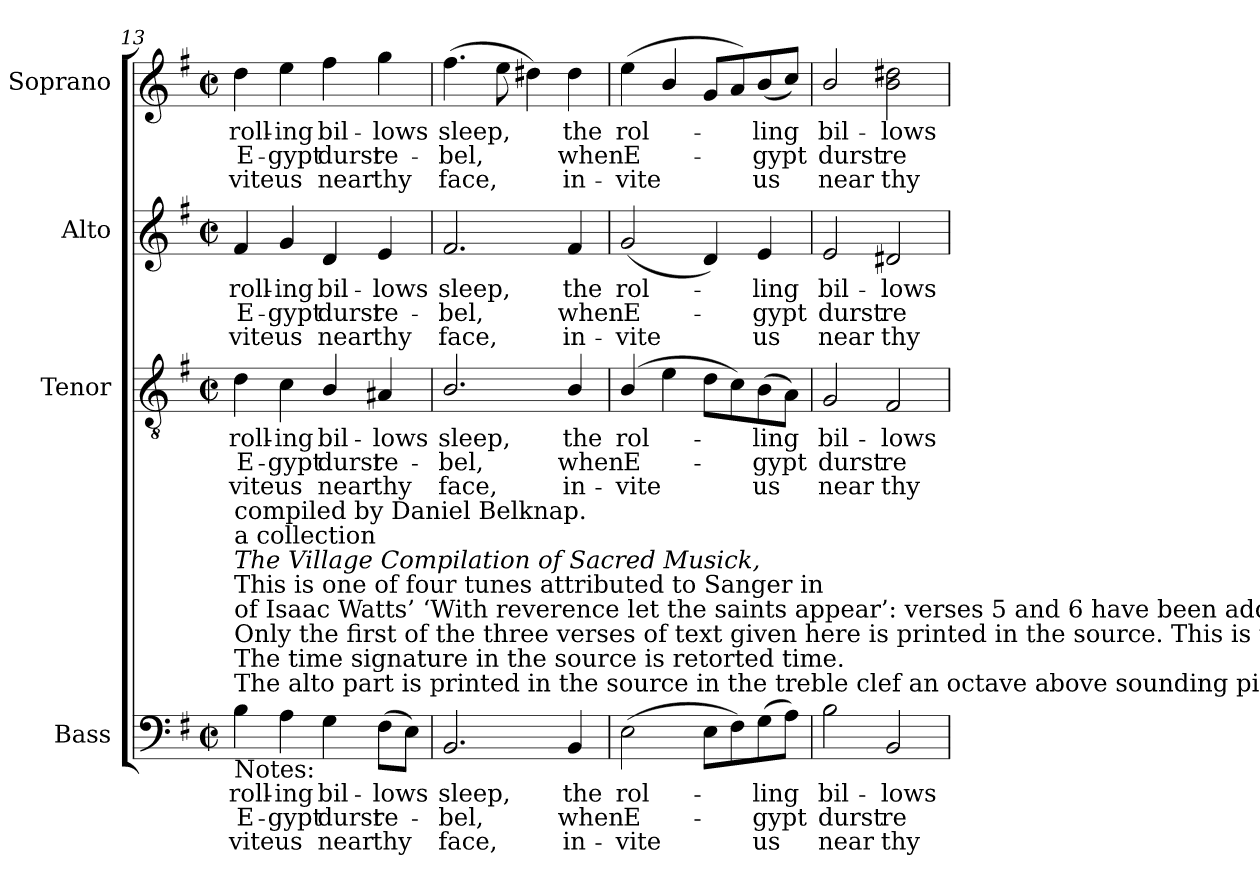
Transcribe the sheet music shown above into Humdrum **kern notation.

**kern	**text	**text	**text	**kern	**text	**text	**text	**kern	**text	**text	**text	**kern	**text	**text	**text
*part4	*part4	*part4	*part4	*part3	*part3	*part3	*part3	*part2	*part2	*part2	*part2	*part1	*part1	*part1	*part1
*staff4	*staff4	*staff4	*staff4	*staff3	*staff3	*staff3	*staff3	*staff2	*staff2	*staff2	*staff2	*staff1	*staff1	*staff1	*staff1
*I"Bass	*	*	*	*I"Tenor	*	*	*	*I"Alto	*	*	*	*I"Soprano	*	*	*
*I'B.	*	*	*	*I'T.	*	*	*	*I'A.	*	*	*	*I'S.	*	*	*
!!LO:PB:g=z
*clefF4	*	*	*	*clefGv2	*	*	*	*clefG2	*	*	*	*clefG2	*	*	*
*	*	*	*	*ITrd7c12	*	*	*	*	*	*	*	*	*	*	*
*k[f#]	*	*	*	*k[f#]	*	*	*	*k[f#]	*	*	*	*k[f#]	*	*	*
*e:	*	*	*	*e:	*	*	*	*e:	*	*	*	*e:	*	*	*
*M2/2	*	*	*	*M2/2	*	*	*	*M2/2	*	*	*	*M2/2	*	*	*
*met(c|)	*	*	*	*met(c|)	*	*	*	*met(c|)	*	*	*	*met(c|)	*	*	*
=13	=13	=13	=13	=13	=13	=13	=13	=13	=13	=13	=13	=13	=13	=13	=13
!	!LO:LY:b:color=#000000	!LO:LY:b:color=#000000	!LO:LY:b:color=#000000	!	!	!	!	!	!	!	!	!	!	!	!
!	!	!	!	!	!LO:LY:b:color=#000000	!LO:LY:b:color=#000000	!LO:LY:b:color=#000000	!	!	!	!	!	!	!	!
!	!	!	!	!	!	!	!	!	!LO:LY:b:color=#000000	!LO:LY:b:color=#000000	!LO:LY:b:color=#000000	!	!	!	!
!LO:TX:b:t=Notes&colon;	!	!	!	!	!	!	!	!	!	!	!	!	!	!	!
!LO:TX:t=The alto part is printed in the source in the treble clef an octave above sounding pitch.	!	!	!	!	!	!	!	!	!	!	!	!	!	!	!
!LO:TX:t=The time signature in the source is retorted time.	!	!	!	!	!	!	!	!	!	!	!	!	!	!	!
!LO:TX:t=Only the first of the three verses of text given here is printed in the source. This is the fourth of the six verses	!	!	!	!	!	!	!	!	!	!	!	!	!	!	!
!LO:TX:t=of Isaac Watts’ ‘With reverence let the saints appear’&colon; verses 5 and 6 have been additionally underlaid here.	!	!	!	!	!	!	!	!	!	!	!	!	!	!	!
!LO:TX:t=This is one of four tunes attributed to Sanger in	!	!	!	!	!	!	!	!	!	!	!	!	!	!	!
!LO:TX:i:t=The Village Compilation of Sacred Musick,	!	!	!	!	!	!	!	!	!	!	!	!	!	!	!
!LO:TX:t=a collection	!	!	!	!	!	!	!	!	!	!	!	!	!	!	!
!LO:TX:t=compiled by Daniel Belknap.	!	!	!	!	!	!	!	!	!	!	!	!	!	!	!
!	!	!	!	!	!	!	!	!	!	!	!	!	!LO:LY:b:color=#000000	!LO:LY:b:color=#000000	!LO:LY:b:color=#000000
4Bi\	roll-	E-	-vite	4Di\	roll-	E-	-vite	4f#i/	roll-	E-	-vite	4ddi\	roll-	E-	-vite
!	!LO:LY:b:color=#000000	!LO:LY:b:color=#000000	!LO:LY:b:color=#000000	!	!	!	!	!	!	!	!	!	!	!	!
!	!	!	!	!	!LO:LY:b:color=#000000	!LO:LY:b:color=#000000	!LO:LY:b:color=#000000	!	!	!	!	!	!	!	!
!	!	!	!	!	!	!	!	!	!LO:LY:b:color=#000000	!LO:LY:b:color=#000000	!LO:LY:b:color=#000000	!	!	!	!
!	!	!	!	!	!	!	!	!	!	!	!	!	!LO:LY:b:color=#000000	!LO:LY:b:color=#000000	!LO:LY:b:color=#000000
4Ai\	-ing	-gypt	us	4Ci\	-ing	-gypt	us	4gi/	-ing	-gypt	us	4eei\	-ing	-gypt	us
!	!LO:LY:b:color=#000000	!LO:LY:b:color=#000000	!LO:LY:b:color=#000000	!	!	!	!	!	!	!	!	!	!	!	!
!	!	!	!	!	!LO:LY:b:color=#000000	!LO:LY:b:color=#000000	!LO:LY:b:color=#000000	!	!	!	!	!	!	!	!
!	!	!	!	!	!	!	!	!	!LO:LY:b:color=#000000	!LO:LY:b:color=#000000	!LO:LY:b:color=#000000	!	!	!	!
!	!	!	!	!	!	!	!	!	!	!	!	!	!LO:LY:b:color=#000000	!LO:LY:b:color=#000000	!LO:LY:b:color=#000000
4Gi\	bil-	durst	near	4BBi/	bil-	durst	near	4di/	bil-	durst	near	4ff#i\	bil-	durst	near
!	!LO:LY:b:color=#000000	!LO:LY:b:color=#000000	!LO:LY:b:color=#000000	!	!	!	!	!	!	!	!	!	!	!	!
!	!	!	!	!	!LO:LY:b:color=#000000	!LO:LY:b:color=#000000	!LO:LY:b:color=#000000	!	!	!	!	!	!	!	!
!	!	!	!	!	!	!	!	!	!LO:LY:b:color=#000000	!LO:LY:b:color=#000000	!LO:LY:b:color=#000000	!	!	!	!
!	!	!	!	!	!	!	!	!	!	!	!	!	!LO:LY:b:color=#000000	!LO:LY:b:color=#000000	!LO:LY:b:color=#000000
(8F#i\L	-lows	re-	thy	4AA#Xi/	-lows	re-	thy	4ei/	-lows	re-	thy	4ggi\	-lows	re-	thy
8Ei\J)	.	.	.	.	.	.	.	.	.	.	.	.	.	.	.
=14	=14	=14	=14	=14	=14	=14	=14	=14	=14	=14	=14	=14	=14	=14	=14
!	!LO:LY:b:color=#000000	!LO:LY:b:color=#000000	!LO:LY:b:color=#000000	!	!	!	!	!	!	!	!	!	!	!	!
!	!	!	!	!	!LO:LY:b:color=#000000	!LO:LY:b:color=#000000	!LO:LY:b:color=#000000	!	!	!	!	!	!	!	!
!	!	!	!	!	!	!	!	!	!LO:LY:b:color=#000000	!LO:LY:b:color=#000000	!LO:LY:b:color=#000000	!	!	!	!
!	!	!	!	!	!	!	!	!	!	!	!	!	!LO:LY:b:color=#000000	!LO:LY:b:color=#000000	!LO:LY:b:color=#000000
2.BBi/	sleep,	-bel,	face,	2.BBi/	sleep,	-bel,	face,	2.f#i/	sleep,	-bel,	face,	(4.ff#i\	sleep,	-bel,	face,
.	.	.	.	.	.	.	.	.	.	.	.	8eei\	.	.	.
.	.	.	.	.	.	.	.	.	.	.	.	4dd#Xi\)	.	.	.
!	!LO:LY:b:color=#000000	!LO:LY:b:color=#000000	!LO:LY:b:color=#000000	!	!	!	!	!	!	!	!	!	!	!	!
!	!	!	!	!	!LO:LY:b:color=#000000	!LO:LY:b:color=#000000	!LO:LY:b:color=#000000	!	!	!	!	!	!	!	!
!	!	!	!	!	!	!	!	!	!LO:LY:b:color=#000000	!LO:LY:b:color=#000000	!LO:LY:b:color=#000000	!	!	!	!
!	!	!	!	!	!	!	!	!	!	!	!	!	!LO:LY:b:color=#000000	!LO:LY:b:color=#000000	!LO:LY:b:color=#000000
4BBi/	the	when	in-	4BBi/	the	when	in-	4f#i/	the	when	in-	4dd#i\	the	when	in-
=15	=15	=15	=15	=15	=15	=15	=15	=15	=15	=15	=15	=15	=15	=15	=15
!	!LO:LY:b:color=#000000	!LO:LY:b:color=#000000	!LO:LY:b:color=#000000	!	!	!	!	!	!	!	!	!	!	!	!
!	!	!	!	!	!LO:LY:b:color=#000000	!LO:LY:b:color=#000000	!LO:LY:b:color=#000000	!	!	!	!	!	!	!	!
!	!	!	!	!	!	!	!	!	!LO:LY:b:color=#000000	!LO:LY:b:color=#000000	!LO:LY:b:color=#000000	!	!	!	!
!	!	!	!	!	!	!	!	!	!	!	!	!	!LO:LY:b:color=#000000	!LO:LY:b:color=#000000	!LO:LY:b:color=#000000
(2Ei\	rol-	E-	-vite	(4BBi/	rol-	E-	-vite	(2gi/	rol-	E-	-vite	(4eei\	rol-	E-	-vite
.	.	.	.	4Ei\	.	.	.	.	.	.	.	4bi/	.	.	.
8Ei\L	.	.	.	8Di\L	.	.	.	4di/)	.	.	.	8gi/L	.	.	.
8F#i\)	.	.	.	8Ci\)	.	.	.	.	.	.	.	8ai/)	.	.	.
!	!LO:LY:b:color=#000000	!LO:LY:b:color=#000000	!LO:LY:b:color=#000000	!	!	!	!	!	!	!	!	!	!	!	!
!	!	!	!	!	!LO:LY:b:color=#000000	!LO:LY:b:color=#000000	!LO:LY:b:color=#000000	!	!	!	!	!	!	!	!
!	!	!	!	!	!	!	!	!	!LO:LY:b:color=#000000	!LO:LY:b:color=#000000	!LO:LY:b:color=#000000	!	!	!	!
!	!	!	!	!	!	!	!	!	!	!	!	!	!LO:LY:b:color=#000000	!LO:LY:b:color=#000000	!LO:LY:b:color=#000000
(8Gi\	-ling	-gypt	us	(8BBi\	-ling	-gypt	us	4ei/	-ling	-gypt	us	(8bi/	-ling	-gypt	us
8Ai\J)	.	.	.	8AAi\J)	.	.	.	.	.	.	.	8cci/J)	.	.	.
=16	=16	=16	=16	=16	=16	=16	=16	=16	=16	=16	=16	=16	=16	=16	=16
!	!LO:LY:b:color=#000000	!LO:LY:b:color=#000000	!LO:LY:b:color=#000000	!	!	!	!	!	!	!	!	!	!	!	!
!	!	!	!	!	!LO:LY:b:color=#000000	!LO:LY:b:color=#000000	!LO:LY:b:color=#000000	!	!	!	!	!	!	!	!
!	!	!	!	!	!	!	!	!	!LO:LY:b:color=#000000	!LO:LY:b:color=#000000	!LO:LY:b:color=#000000	!	!	!	!
!	!	!	!	!	!	!	!	!	!	!	!	!	!LO:LY:b:color=#000000	!LO:LY:b:color=#000000	!LO:LY:b:color=#000000
2Bi\	bil-	durst	near	2GGi/	bil-	durst	near	2ei/	bil-	durst	near	2bi/	bil-	durst	near
!	!LO:LY:b:color=#000000	!LO:LY:b:color=#000000	!LO:LY:b:color=#000000	!	!	!	!	!	!	!	!	!	!	!	!
!	!	!	!	!	!LO:LY:b:color=#000000	!LO:LY:b:color=#000000	!LO:LY:b:color=#000000	!	!	!	!	!	!	!	!
!	!	!	!	!	!	!	!	!	!LO:LY:b:color=#000000	!LO:LY:b:color=#000000	!LO:LY:b:color=#000000	!	!	!	!
!	!	!	!	!	!	!	!	!	!	!	!	!	!LO:LY:b:color=#000000	!LO:LY:b:color=#000000	!LO:LY:b:color=#000000
2BBi/	-lows	re-	thy	2FF#i/	-lows	re-	thy	2d#Xi/	-lows	re-	thy	2bi\ 2dd#Xi	-lows	re-	thy
=	=	=	=	=	=	=	=	=	=	=	=	=	=	=	=
*-	*-	*-	*-	*-	*-	*-	*-	*-	*-	*-	*-	*-	*-	*-	*-
